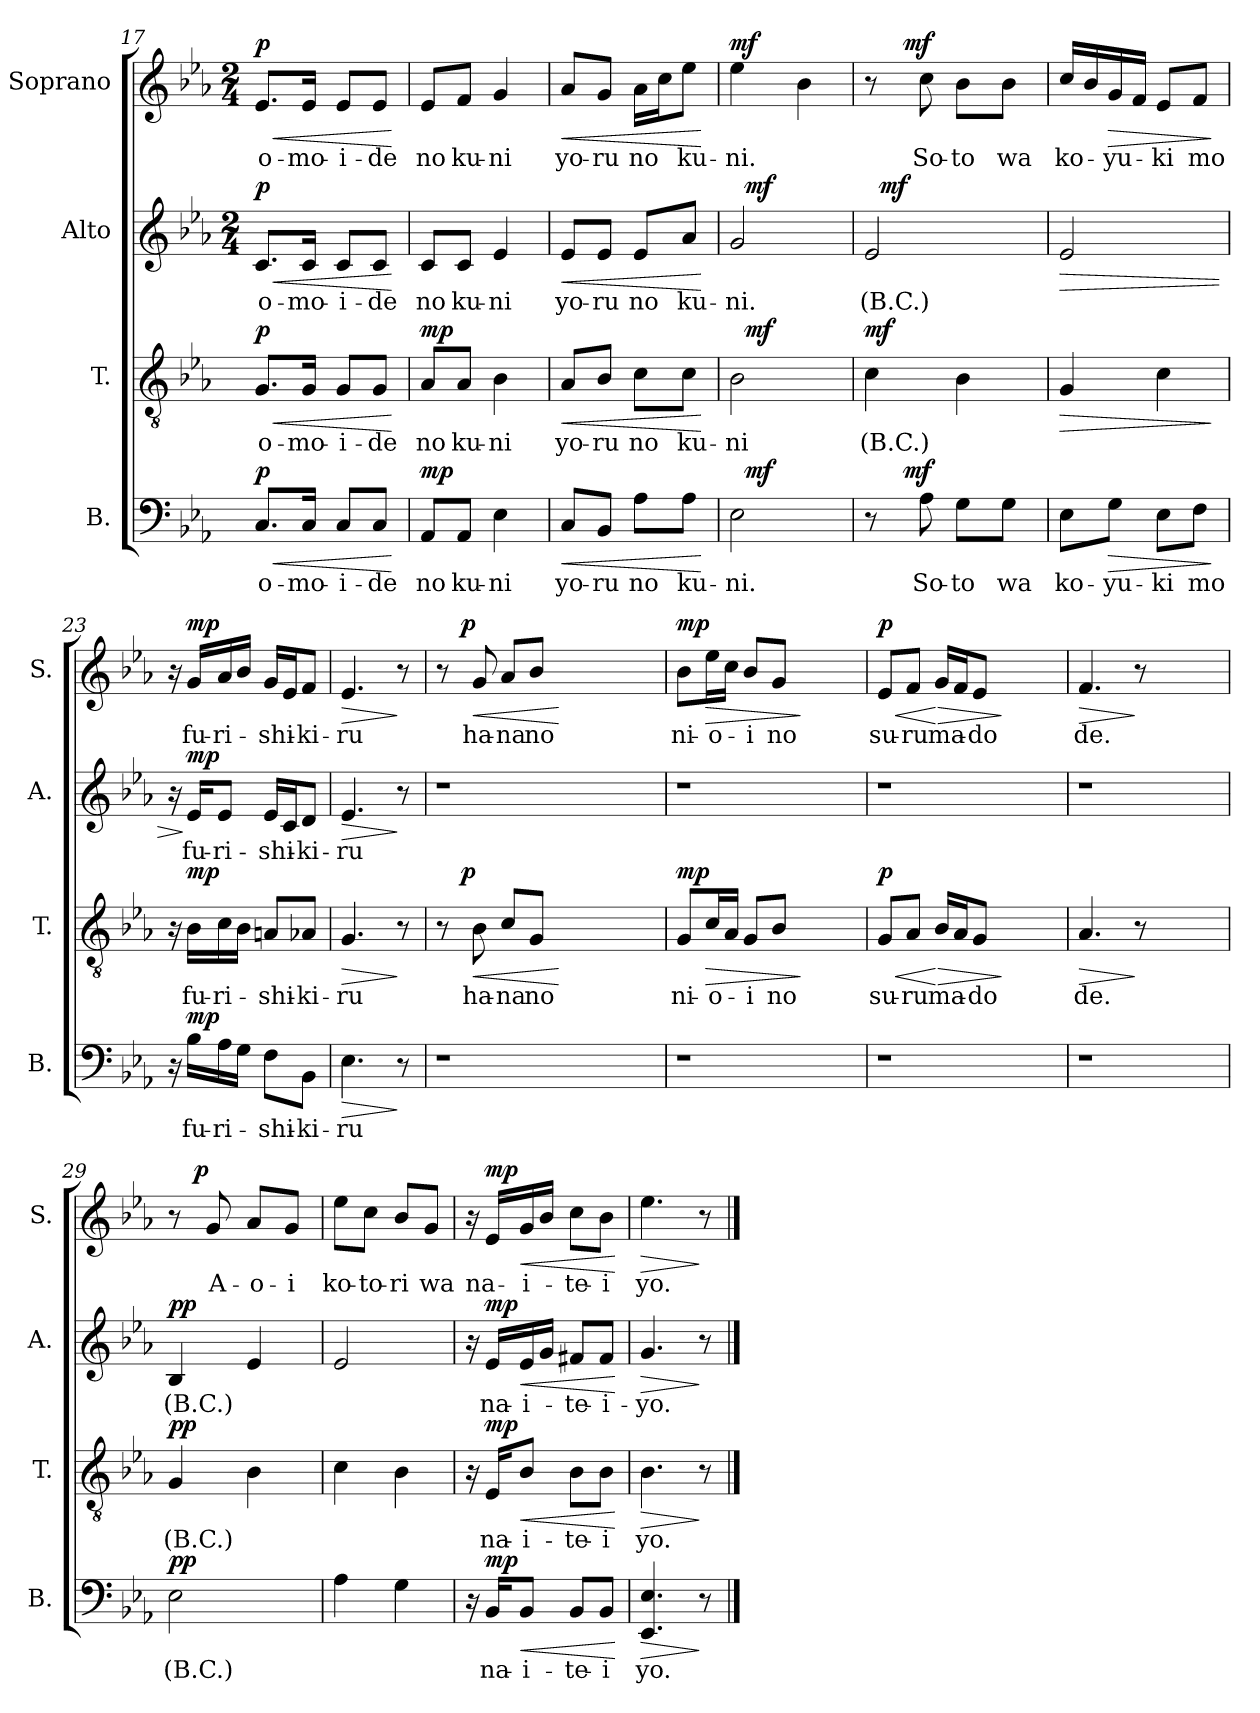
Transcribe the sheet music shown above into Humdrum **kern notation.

**kern	**text	**dynam	**kern	**text	**dynam	**kern	**text	**dynam	**kern	**text	**dynam
*part4	*part4	*part4	*part3	*part3	*part3	*part2	*part2	*part2	*part1	*part1	*part1
*staff4	*staff4	*staff4	*staff3	*staff3	*staff3	*staff2	*staff2	*staff2	*staff1	*staff1	*staff1
*I"B.	*	*	*I"T.	*	*	*I"Alto	*	*	*I"Soprano	*	*
*I'B.	*	*	*I'T.	*	*	*I'A.	*	*	*I'S.	*	*
*clefF4	*	*	*clefGv2	*	*	*clefG2	*	*	*clefG2	*	*
*k[b-e-a-]	*	*	*k[b-e-a-]	*	*	*k[b-e-a-]	*	*	*k[b-e-a-]	*	*
*E-:	*	*	*E-:	*	*	*E-:	*	*	*E-:	*	*
*	*	*	*	*	*	*M2/4	*	*	*M2/4	*	*
=17	=17	=17	=17	=17	=17	=17	=17	=17	=17	=17	=17
!	!LO:LY:b	!LO:HP:b	!	!LO:LY:b	!LO:HP:b	!	!LO:LY:b	!LO:HP:b	!	!LO:LY:b	!LO:HP:b
!	!	!LO:DY:n=1:a	!	!	!LO:DY:n=1:a	!	!	!LO:DY:n=1:a	!	!	!LO:DY:n=1:a
8.C/L	o-	< p	8.G/L	o-	< p	8.c/L	o-	< p	8.e-/L	o-	< p
!	!LO:LY:b	!	!	!LO:LY:b	!	!	!LO:LY:b	!	!	!LO:LY:b	!
16C/Jk	-mo-	.	16G/Jk	-mo-	.	16c/Jk	-mo-	.	16e-/Jk	-mo-	.
!	!LO:LY:b	!	!	!LO:LY:b	!	!	!LO:LY:b	!	!	!LO:LY:b	!
8C/L	-i-	.	8G/L	-i-	.	8c/L	-i-	.	8e-/L	-i-	.
!	!LO:LY:b	!	!	!LO:LY:b	!	!	!LO:LY:b	!	!	!LO:LY:b	!
8C/J	-de	.	8G/J	-de	.	8c/J	-de	.	8e-/J	-de	.
.	.	[	.	.	[	.	.	[	.	.	[
!!LO:PB:g=z
=18	=18	=18	=18	=18	=18	=18	=18	=18	=18	=18	=18
!	!LO:LY:b	!LO:DY:a	!	!LO:LY:b	!LO:DY:a	!	!LO:LY:b	!	!	!LO:LY:b	!LO:DY:a
!	!	!	!	!	!	!	!	!	!	!	!LO:DY:n=1:b
8AA-/L	no	mp	8A-/L	no	mp	8c/L	no	.	8e-/L	no	mp mp
!	!LO:LY:b	!	!	!LO:LY:b	!	!	!LO:LY:b	!	!	!LO:LY:b	!
8AA-/J	ku-	.	8A-/J	ku-	.	8c/J	ku-	.	8f/J	ku-	.
!	!LO:LY:b	!	!	!LO:LY:b	!	!	!LO:LY:b	!	!	!LO:LY:b	!
4E-\	-ni	.	4B-\	-ni	.	4e-/	-ni	.	4g/	-ni	.
=19	=19	=19	=19	=19	=19	=19	=19	=19	=19	=19	=19
!	!LO:LY:b	!LO:HP:b	!	!LO:LY:b	!LO:HP:b	!	!LO:LY:b	!LO:HP:b	!	!LO:LY:b	!LO:HP:b
8C/L	yo-	<	8A-/L	yo-	<	8e-/L	yo-	<	8a-/L	yo-	<
!	!LO:LY:b	!	!	!LO:LY:b	!	!	!LO:LY:b	!	!	!LO:LY:b	!
8BB-/J	-ru	.	8B-/J	-ru	.	8e-/J	-ru	.	8g/J	-ru	.
!	!LO:LY:b	!	!	!LO:LY:b	!	!	!LO:LY:b	!	!	!LO:LY:b	!
8A-\L	no	.	8c\L	no	.	8e-/L	no	.	16a-\LL	no	.
.	.	.	.	.	.	.	.	.	16cc\J	.	.
!	!LO:LY:b	!	!	!LO:LY:b	!	!	!LO:LY:b	!	!	!LO:LY:b	!
8A-\J	ku-	.	8c\J	ku-	.	8a-/J	ku-	.	8ee-\J	ku-	.
.	.	[	.	.	[	.	.	[	.	.	[
=20	=20	=20	=20	=20	=20	=20	=20	=20	=20	=20	=20
!	!LO:LY:b	!	!	!LO:LY:b	!	!	!LO:LY:b	!	!	!LO:LY:b	!LO:DY:a
*^	*	*	*^	*	*	*^	*	*	*	*	*
2E-\	32ryy	-ni.	.	2B-\	32ryy	-ni	.	2g/	32ryy	-ni.	.	4ee-\	-ni.	mf
!	!	!	!LO:DY:a	!	!	!	!LO:DY:a	!	!	!	!LO:DY:a	!	!	!
.	4...ryy	.	mf	.	4...ryy	.	mf	.	4...ryy	.	mf	.	.	.
.	.	.	.	.	.	.	.	.	.	.	.	4b-\	.	.
=21	=21	=21	=21	=21	=21	=21	=21	=21	=21	=21	=21	=21	=21	=21
!	!	!	!	!	!	!LO:LY:b	!LO:DY:a	!	!	!LO:LY:b	!	!	!	!
*	*	*	*	*v	*v	*	*	*	*	*	*	*^	*	*
8r	16.ryy	.	.	4c\	(B.C.)	mf	2e-/	32ryy	(B.C.)	.	8r	16.ryy	.	.
!	!	!	!	!	!	!	!	!	!	!LO:DY:a	!	!	!	!
.	.	.	.	.	.	.	.	4...ryy	.	mf	.	.	.	.
!	!	!	!LO:DY:a	!	!	!	!	!	!	!	!	!	!	!LO:DY:a
.	4ryy	.	mf	.	.	.	.	.	.	.	.	4ryy	.	mf
!	!	!LO:LY:b	!	!	!	!	!	!	!	!	!	!	!LO:LY:b	!
8A-\	.	So-	.	.	.	.	.	.	.	.	8cc\	.	So-	.
!	!	!LO:LY:b	!	!	!	!	!	!	!	!	!	!	!LO:LY:b	!
8G\L	.	-to	.	4B-\	.	.	.	.	.	.	8b-\L	.	-to	.
.	8ryy	.	.	.	.	.	.	.	.	.	.	8ryy	.	.
!	!	!LO:LY:b	!	!	!	!	!	!	!	!	!	!	!LO:LY:b	!
8G\J	.	wa	.	.	.	.	.	.	.	.	8b-\J	.	wa	.
.	32ryy	.	.	.	.	.	.	.	.	.	.	32ryy	.	.
=22	=22	=22	=22	=22	=22	=22	=22	=22	=22	=22	=22	=22	=22	=22
!	!	!LO:LY:b	!	!	!	!LO:HP:b	!	!	!	!LO:HP:b	!	!	!LO:LY:b	!
*	*	*	*	*	*	*	*v	*v	*	*	*	*	*	*
*v	*v	*	*	*	*	*	*	*	*	*v	*v	*	*
8E-\L	ko-	.	4G/	.	>	2e-/	.	>	16cc/LL	ko-	.
.	.	.	.	.	.	.	.	.	16b-/	.	.
!	!LO:LY:b	!LO:HP:b	!	!	!	!	!	!	!	!LO:LY:b	!LO:HP:b
8G\J	-yu-	>	.	.	.	.	.	.	16g/	-yu-	>
.	.	.	.	.	.	.	.	.	16f/JJ	.	.
!	!LO:LY:b	!	!	!	!	!	!	!	!	!LO:LY:b	!
8E-\L	-ki	.	4c\	.	.	.	.	.	8e-/L	-ki	.
!	!LO:LY:b	!	!	!	!	!	!	!	!	!LO:LY:b	!
8F\J	mo	.	.	.	.	.	.	.	8f/J	mo	.
.	.	]	.	.	]	.	.	.	.	.	]
!!LO:LB:g=z
=23	=23	=23	=23	=23	=23	=23	=23	=23	=23	=23	=23
16rC	.	.	16rA	.	.	16ra	.	.	16ra	.	.
!	!LO:LY:b	!LO:DY:a	!	!LO:LY:b	!LO:DY:a	!	!LO:LY:b	!LO:DY:n=1:a	!	!LO:LY:b	!LO:DY:a
16B-\LL	fu-	mp	16B-\LL	fu-	mp	16e-/KL	fu-	] mp	16g/LL	fu-	mp
!	!LO:LY:b	!	!	!LO:LY:b	!	!	!LO:LY:b	!	!	!LO:LY:b	!
16A-\	-ri-	.	16c\	-ri-	.	8e-/J	-ri-	.	16a-/	-ri-	.
16G\JJ	.	.	16B-\JJ	.	.	.	.	.	16b-/JJ	.	.
!	!LO:LY:b	!	!	!LO:LY:b	!	!	!LO:LY:b	!	!	!LO:LY:b	!
8F\L	-shi-	.	8An/L	-shi-	.	16e-/LL	-shi-	.	16g/LL	-shi-	.
.	.	.	.	.	.	16c/J	.	.	16e-/J	.	.
!	!LO:LY:b	!	!	!LO:LY:b	!	!	!LO:LY:b	!	!	!LO:LY:b	!
8BB-\J	-ki-	.	8A-X/J	-ki-	.	8d/J	-ki-	.	8f/J	-ki-	.
=24	=24	=24	=24	=24	=24	=24	=24	=24	=24	=24	=24
!	!LO:LY:b	!LO:HP:b	!	!LO:LY:b	!LO:HP:b	!	!LO:LY:b	!LO:HP:b	!	!LO:LY:b	!LO:HP:b
4.E-\	-ru	>	4.G/	-ru	>	4.e-/	-ru	>	4.e-/	-ru	>
8r	.	]	8r	.	]	8r	.	]	8r	.	]
=25	=25	=25	=25	=25	=25	=25	=25	=25	=25	=25	=25
!LO:N:vis=1	!	!	!	!	!	!LO:N:vis=1	!	!	!	!	!
*	*	*	*^	*	*	*	*	*	*^	*	*
1r	.	.	8r	16.ryy	.	.	2r	.	.	8r	16.ryy	.	.
!	!	!	!	!	!	!LO:DY:a	!	!	!	!	!	!	!LO:DY:a
.	.	.	.	2ryy	.	p	.	.	.	.	2ryy	.	p
!	!	!	!	!	!LO:LY:b	!LO:HP:b	!	!	!	!	!	!LO:LY:b	!LO:HP:b
.	.	.	8B-\	.	ha-	<	.	.	.	8g/	.	ha-	<
!	!	!	!	!	!LO:LY:b	!	!	!	!	!	!	!LO:LY:b	!
.	.	.	8c/L	.	-na	.	.	.	.	8a-/L	.	-na	.
!	!	!	!	!	!LO:LY:b	!	!	!	!	!	!	!LO:LY:b	!
.	.	.	8G/J	.	no	.	.	.	.	8b-/J	.	no	.
.	.	.	2ryy	.	.	[	2ryy	.	.	2ryy	.	.	[
.	.	.	.	4ryy	.	.	.	.	.	.	4ryy	.	.
.	.	.	.	8ryy	.	.	.	.	.	.	8ryy	.	.
.	.	.	.	32ryy	.	.	.	.	.	.	32ryy	.	.
=26	=26	=26	=26	=26	=26	=26	=26	=26	=26	=26	=26	=26	=26
!LO:N:vis=1	!	!	!	!	!LO:LY:b	!LO:DY:a	!LO:N:vis=1	!	!	!	!	!LO:LY:b	!LO:DY:a
*	*	*	*v	*v	*	*	*	*	*	*v	*v	*	*
1r	.	.	8G/L	ni-	mp	2r	.	.	8b-\L	ni-	mp
!	!	!	!	!LO:LY:b	!LO:HP:b	!	!	!	!	!LO:LY:b	!LO:HP:b
.	.	.	16c/L	-o-	>	.	.	.	16ee-\L	-o-	>
.	.	.	16A-/JJ	.	.	.	.	.	16cc\JJ	.	.
!	!	!	!	!LO:LY:b	!	!	!	!	!	!LO:LY:b	!
.	.	.	8G/L	-i	.	.	.	.	8b-/L	-i	.
!	!	!	!	!LO:LY:b	!	!	!	!	!	!LO:LY:b	!
.	.	.	8B-/J	no	.	.	.	.	8g/J	no	.
.	.	.	2ryy	.	]	2ryy	.	.	2ryy	.	]
=27	=27	=27	=27	=27	=27	=27	=27	=27	=27	=27	=27
!LO:N:vis=1	!	!	!	!LO:LY:b	!LO:HP:b	!LO:N:vis=1	!	!	!	!LO:LY:b	!LO:HP:b
!	!	!	!	!	!LO:DY:n=1:a	!	!	!	!	!	!LO:DY:n=1:a
1r	.	.	8G/L	su-	< p	2r	.	.	8e-/L	su-	< p
!	!	!	!	!LO:LY:b	!	!	!	!	!	!LO:LY:b	!
.	.	.	8A-/J	-ru	.	.	.	.	8f/J	-ru	.
!	!	!	!	!LO:LY:b	!LO:HP:n=1:b	!	!	!	!	!LO:LY:b	!LO:HP:n=1:b
.	.	.	16B-/LL	ma-	[ >	.	.	.	16g/LL	ma-	[ >
.	.	.	16A-/J	.	.	.	.	.	16f/J	.	.
!	!	!	!	!LO:LY:b	!	!	!	!	!	!LO:LY:b	!
.	.	.	8G/J	-do	.	.	.	.	8e-/J	-do	.
.	.	.	2ryy	.	]	2ryy	.	.	2ryy	.	]
!!LO:LB:g=z
=28	=28	=28	=28	=28	=28	=28	=28	=28	=28	=28	=28
!LO:N:vis=1	!	!	!	!LO:LY:b	!LO:HP:b	!LO:N:vis=1	!	!	!	!LO:LY:b	!LO:HP:b
1r	.	.	4.A-/	de.	>	2r	.	.	4.f/	de.	>
.	.	.	8r	.	]	.	.	.	8r	.	]
.	.	.	2ryy	.	.	2ryy	.	.	2ryy	.	.
=29	=29	=29	=29	=29	=29	=29	=29	=29	=29	=29	=29
!	!LO:LY:b	!LO:DY:a	!	!LO:LY:b	!LO:DY:a	!	!LO:LY:b	!LO:DY:a	!	!	!
*	*	*	*	*	*	*	*	*	*^	*	*
2E-\	(B.C.)	pp	4G/	(B.C.)	pp	4B-/	(B.C.)	pp	8r	16.ryy	.	.
!	!	!	!	!	!	!	!	!	!	!	!	!LO:DY:a
.	.	.	.	.	.	.	.	.	.	4ryy	.	p
!	!	!	!	!	!	!	!	!	!	!	!LO:LY:b	!
.	.	.	.	.	.	.	.	.	8g/	.	A-	.
!	!	!	!	!	!	!	!	!	!	!	!LO:LY:b	!
.	.	.	4B-\	.	.	4e-/	.	.	8a-/L	.	-o-	.
.	.	.	.	.	.	.	.	.	.	8ryy	.	.
!	!	!	!	!	!	!	!	!	!	!	!LO:LY:b	!
.	.	.	.	.	.	.	.	.	8g/J	.	-i	.
.	.	.	.	.	.	.	.	.	.	32ryy	.	.
=30	=30	=30	=30	=30	=30	=30	=30	=30	=30	=30	=30	=30
!	!	!	!	!	!	!	!	!	!	!	!LO:LY:b	!
*	*	*	*	*	*	*	*	*	*v	*v	*	*
4A-\	.	.	4c\	.	.	2e-/	.	.	8ee-\L	ko-	.
!	!	!	!	!	!	!	!	!	!	!LO:LY:b	!
.	.	.	.	.	.	.	.	.	8cc\J	-to-	.
!	!	!	!	!	!	!	!	!	!	!LO:LY:b	!
4G\	.	.	4B-\	.	.	.	.	.	8b-/L	-ri	.
!	!	!	!	!	!	!	!	!	!	!LO:LY:b	!
.	.	.	.	.	.	.	.	.	8g/J	wa	.
=31	=31	=31	=31	=31	=31	=31	=31	=31	=31	=31	=31
16rC	.	.	16rA	.	.	16ra	.	.	16ra	.	.
!	!LO:LY:b	!LO:HP:b	!	!LO:LY:b	!LO:HP:b	!	!LO:LY:b	!LO:HP:b	!	!LO:LY:b	!LO:HP:b
!	!	!LO:DY:n=1:a	!	!	!LO:DY:n=1:a	!	!	!LO:DY:n=1:a	!	!	!LO:DY:n=1:a
16BB-/KL	na-	< mp	16E-/KL	na-	< mp	16e-/LL	na-	< mp	16e-/LL	na-	< mp
!	!LO:LY:b	!	!	!LO:LY:b	!	!	!LO:LY:b:rj	!	!	!LO:LY:b:rj	!
8BB-/J	-i-	.	8B-/J	-i-	.	16e-/	-i-	.	16g/	-i-	.
.	.	.	.	.	.	16g/JJ	.	.	16b-/JJ	.	.
!	!LO:LY:b	!	!	!LO:LY:b	!	!	!LO:LY:b	!	!	!LO:LY:b	!
8BB-/L	-te-	.	8B-\L	-te-	.	8f#X/L	-te-	.	8cc\L	-te-	.
!	!LO:LY:b	!	!	!LO:LY:b	!	!	!LO:LY:b	!	!	!LO:LY:b	!
8BB-/J	-i	.	8B-\J	-i	.	8f#/J	-i-	.	8b-\J	-i	.
.	.	[	.	.	[	.	.	[	.	.	[
=32	=32	=32	=32	=32	=32	=32	=32	=32	=32	=32	=32
!	!LO:LY:b	!LO:HP:b	!	!LO:LY:b	!LO:HP:b	!	!LO:LY:b	!LO:HP:b	!	!LO:LY:b	!LO:HP:b
4.EE-/ 4.E-/	yo.	>	4.B-\	yo.	>	4.g/	-yo.	>	4.ee-\	yo.	>
8r	.	]	8r	.	]	8r	.	]	8r	.	]
==	==	==	==	==	==	==	==	==	==	==	==
*-	*-	*-	*-	*-	*-	*-	*-	*-	*-	*-	*-
